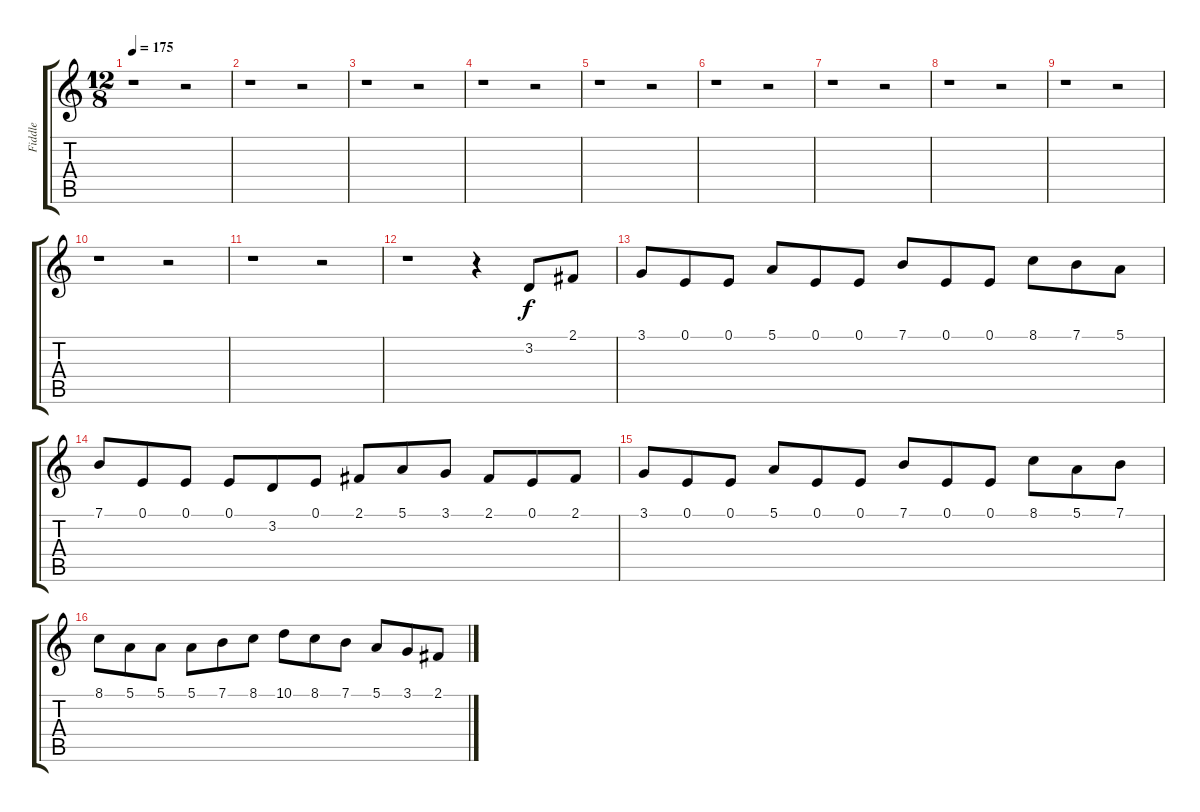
\track ("Fiddle" "Fiddle") {instrument fiddle}
\staff {score tabs}
\tuning (E4 B3 G3 D3 A2 E2) {hide}
\ts (12 8)
\tempo 175
\clef g2
\ks c
r.1{dy f instrument fiddle} r.2 |
r.1 r.2 |
r.1 r.2 |
r.1 r.2 |
r.1 r.2 |
r.1 r.2 |
r.1 r.2 |
r.1 r.2 |
r.1 r.2 |
r.1 r.2 |
r.1 r.2 |
r.1 r.4 3.2.8 2.1.8 |
3.1.8 0.1.8 0.1.8 5.1.8 0.1.8 0.1.8 7.1.8 0.1.8 0.1.8 8.1.8 7.1.8 5.1.8 |
7.1.8 0.1.8 0.1.8 0.1.8 3.2.8 0.1.8 2.1.8 5.1.8 3.1.8 2.1.8 0.1.8 2.1.8 |
3.1.8 0.1.8 0.1.8 5.1.8 0.1.8 0.1.8 7.1.8 0.1.8 0.1.8 8.1.8 5.1.8 7.1.8 |
8.1.8 5.1.8 5.1.8 5.1.8 7.1.8 8.1.8 10.1.8 8.1.8 7.1.8 5.1.8 3.1.8 2.1.8
